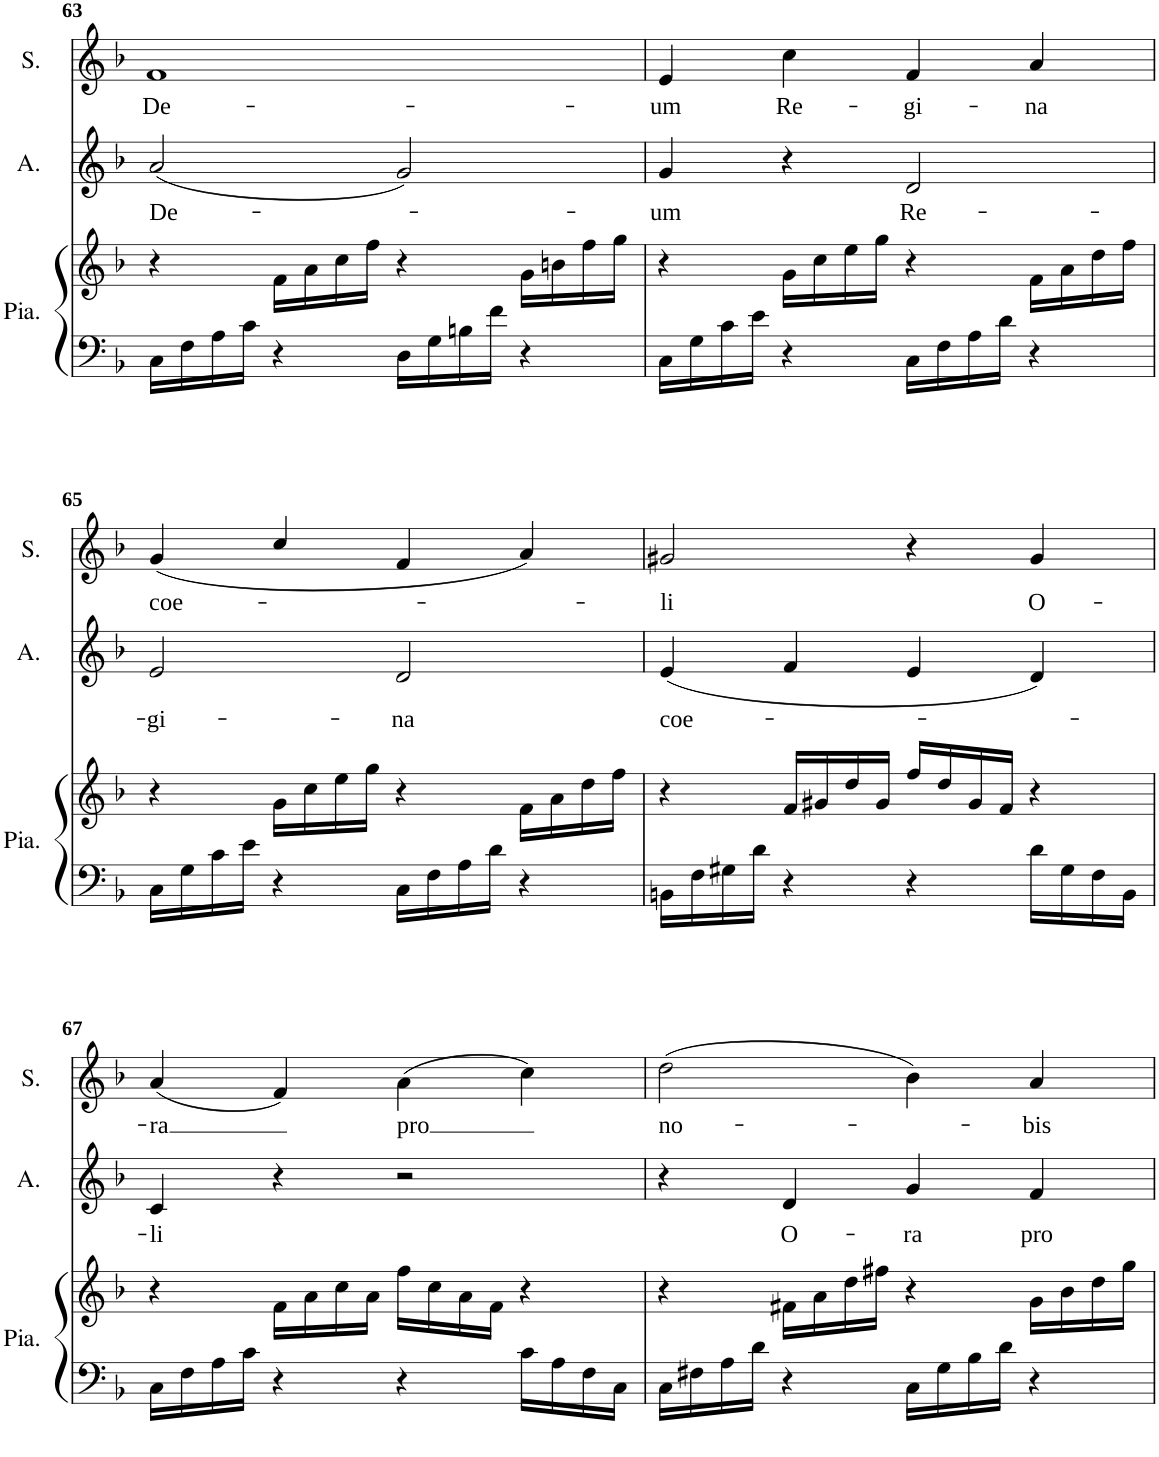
**kern	**kern	**kern	**text	**kern	**text
*part3	*part3	*part2	*part2	*part1	*part1
*staff4	*staff3	*staff2	*staff2	*staff1	*staff1
*I"Piano	*	*I"Alto	*	*I"Soprano	*
*I'Pia.	*	*I'A.	*	*I'S.	*
!!LO:PB:g=z
*clefF4	*clefG2	*clefG2	*	*clefG2	*
*k[b-]	*k[b-]	*k[b-]	*	*k[b-]	*
*M2/2	*M2/2	*M2/2	*	*M2/2	*
*met(c|)	*met(c|)	*met(c|)	*	*met(c|)	*
=63	=63	=63	=63	=63	=63
!	!	!	!LO:LY:b	!	!LO:LY:b
16C\LL	4r	(2a/	De-	1f	De-
16F\	.	.	.	.	.
16A\	.	.	.	.	.
16c\JJ	.	.	.	.	.
4r	16f\LL	.	.	.	.
.	16a\	.	.	.	.
.	16cc\	.	.	.	.
.	16ff\JJ	.	.	.	.
16D\LL	4r	2g/)	.	.	.
16G\	.	.	.	.	.
16Bn\	.	.	.	.	.
16f\JJ	.	.	.	.	.
4r	16g\LL	.	.	.	.
.	16bn\	.	.	.	.
.	16ff\	.	.	.	.
.	16gg\JJ	.	.	.	.
=64	=64	=64	=64	=64	=64
!	!	!	!LO:LY:b	!	!LO:LY:b
16C\LL	4r	4g/	-um	4e/	-um
16G\	.	.	.	.	.
16c\	.	.	.	.	.
16e\JJ	.	.	.	.	.
!	!	!	!	!	!LO:LY:b
4r	16g\LL	4r	.	4cc\	Re-
.	16cc\	.	.	.	.
.	16ee\	.	.	.	.
.	16gg\JJ	.	.	.	.
!	!	!	!LO:LY:b	!	!LO:LY:b
16C\LL	4r	2d/	Re-	4f/	-gi-
16F\	.	.	.	.	.
16A\	.	.	.	.	.
16d\JJ	.	.	.	.	.
!	!	!	!	!	!LO:LY:b
4r	16f\LL	.	.	4a/	-na
.	16a\	.	.	.	.
.	16dd\	.	.	.	.
.	16ff\JJ	.	.	.	.
!!LO:LB:g=z
=65	=65	=65	=65	=65	=65
!	!	!	!LO:LY:b	!	!LO:LY:b
16C\LL	4r	2e/	-gi-	(4g/	coe-
16G\	.	.	.	.	.
16c\	.	.	.	.	.
16e\JJ	.	.	.	.	.
4r	16g\LL	.	.	4cc/	.
.	16cc\	.	.	.	.
.	16ee\	.	.	.	.
.	16gg\JJ	.	.	.	.
!	!	!	!LO:LY:b	!	!
16C\LL	4r	2d/	-na	4f/	.
16F\	.	.	.	.	.
16A\	.	.	.	.	.
16d\JJ	.	.	.	.	.
4r	16f\LL	.	.	4a/)	.
.	16a\	.	.	.	.
.	16dd\	.	.	.	.
.	16ff\JJ	.	.	.	.
=66	=66	=66	=66	=66	=66
!	!	!	!LO:LY:b	!	!LO:LY:b
16BBn\LL	4r	(4e/	coe-	2g#X/	-li
16F\	.	.	.	.	.
16G#X\	.	.	.	.	.
16d\JJ	.	.	.	.	.
4r	16f/LL	4f/	.	.	.
.	16g#X/	.	.	.	.
.	16dd/	.	.	.	.
.	16g#/JJ	.	.	.	.
4r	16ff/LL	4e/	.	4r	.
.	16dd/	.	.	.	.
.	16g#/	.	.	.	.
.	16f/JJ	.	.	.	.
!	!	!	!	!	!LO:LY:b
16d\LL	4r	4d/)	.	4g#/	O-
16G#\	.	.	.	.	.
16F\	.	.	.	.	.
16BB\JJ	.	.	.	.	.
!!LO:LB:g=z
=67	=67	=67	=67	=67	=67
!	!	!	!LO:LY:b	!	!LO:LY:b
16C\LL	4r	4c/	-li	(4a/	-ra
16F\	.	.	.	.	.
16A\	.	.	.	.	.
16c\JJ	.	.	.	.	.
4r	16f\LL	4r	.	4f/)	.
.	16a\	.	.	.	.
.	16cc\	.	.	.	.
.	16a\JJ	.	.	.	.
!	!	!	!	!	!LO:LY:b
4r	16ff\LL	2r	.	(4a\	pro
.	16cc\	.	.	.	.
.	16a\	.	.	.	.
.	16f\JJ	.	.	.	.
16c\LL	4r	.	.	4cc\)	.
16A\	.	.	.	.	.
16F\	.	.	.	.	.
16C\JJ	.	.	.	.	.
=68	=68	=68	=68	=68	=68
!	!	!	!	!	!LO:LY:b
16C\LL	4r	4r	.	(2dd\	no-
16F#X\	.	.	.	.	.
16A\	.	.	.	.	.
16d\JJ	.	.	.	.	.
!	!	!	!LO:LY:b	!	!
4r	16f#X\LL	4d/	O-	.	.
.	16a\	.	.	.	.
.	16dd\	.	.	.	.
.	16ff#X\JJ	.	.	.	.
!	!	!	!LO:LY:b	!	!
16C\LL	4r	4g/	-ra	4b-\)	.
16G\	.	.	.	.	.
16B-\	.	.	.	.	.
16d\JJ	.	.	.	.	.
!	!	!	!LO:LY:b	!	!LO:LY:b
4r	16g\LL	4f/	pro	4a/	-bis
.	16b-\	.	.	.	.
.	16dd\	.	.	.	.
.	16gg\JJ	.	.	.	.
=	=	=	=	=	=
*-	*-	*-	*-	*-	*-
